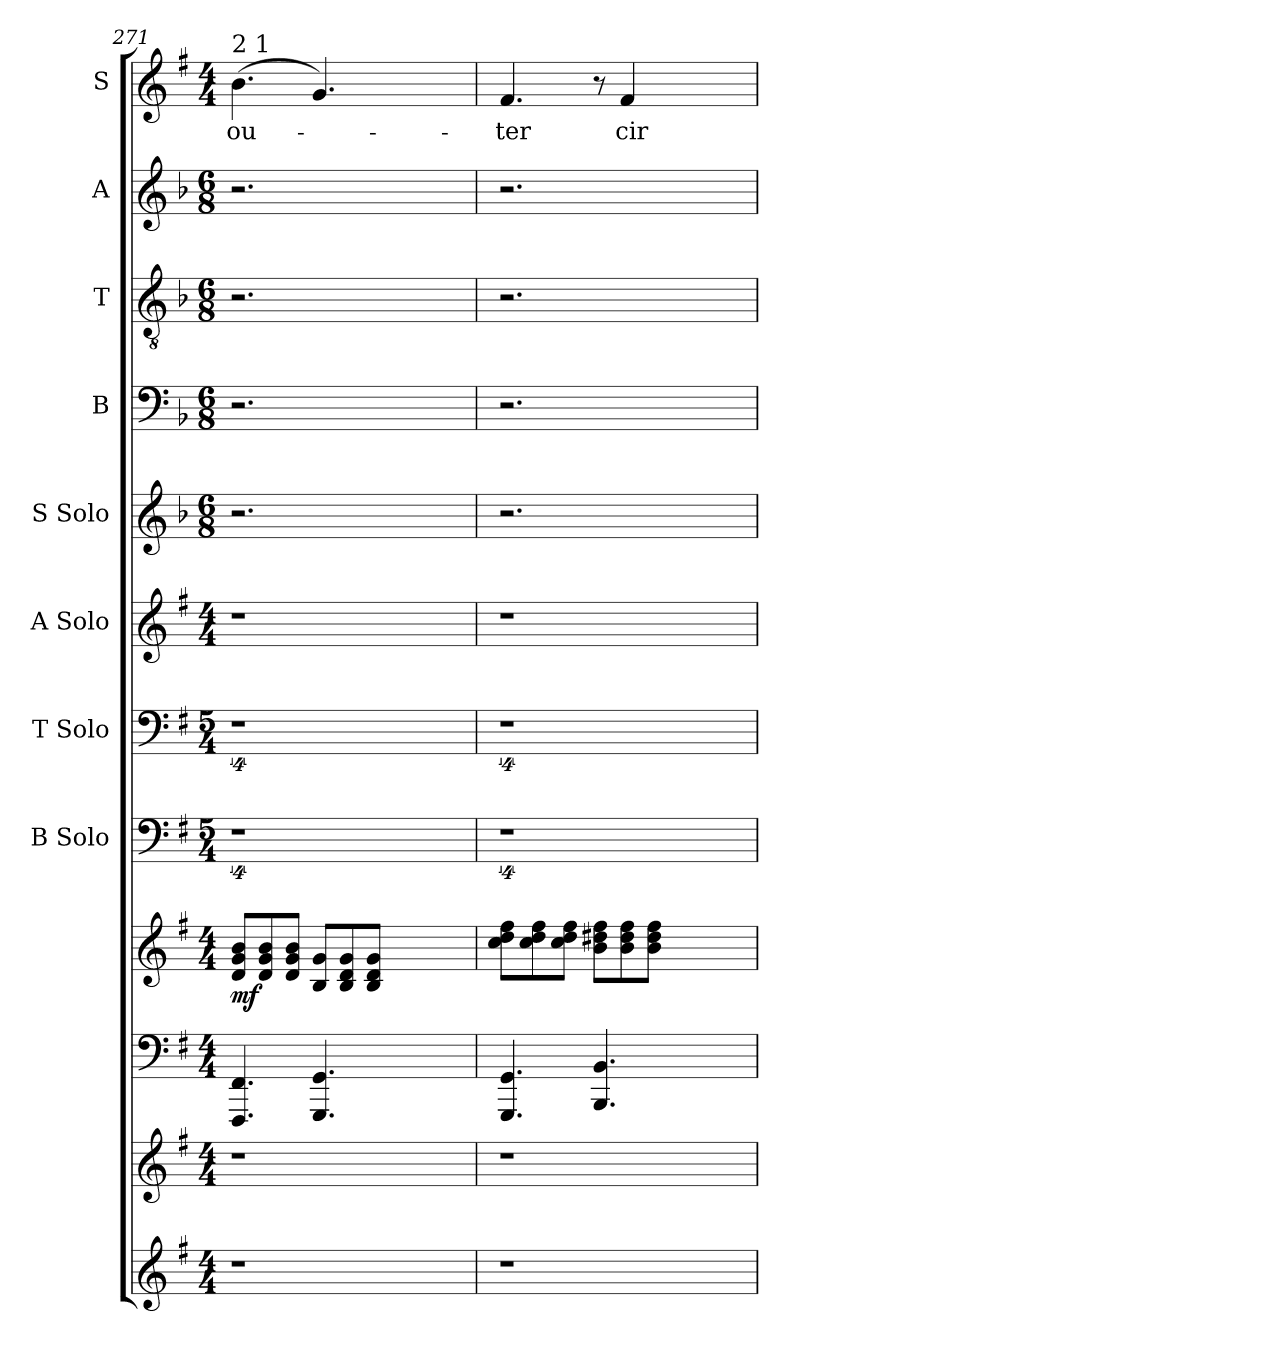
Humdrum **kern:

**kern	**kern	**kern	**kern	**dynam	**kern	**kern	**kern	**kern	**kern	**kern	**kern	**kern	**text
*part12	*part11	*part10	*part9	*part9	*part8	*part7	*part6	*part5	*part4	*part3	*part2	*part1	*part1
*staff12	*staff11	*staff10	*staff9	*staff9	*staff8	*staff7	*staff6	*staff5	*staff4	*staff3	*staff2	*staff1	*staff1
*	*	*	*	*	*I"B Solo	*I"T Solo	*I"A Solo	*I"S Solo	*I"B	*I"T	*I"A	*I"S	*
!!LO:LB:g=z
*clefG2	*clefG2	*clefF4	*clefG2	*	*clefF4	*clefF4	*clefG2	*clefG2	*clefF4	*clefGv2	*clefG2	*clefG2	*
*k[f#]	*k[f#]	*k[f#]	*k[f#]	*	*k[f#]	*k[f#]	*k[f#]	*k[b-]	*k[b-]	*k[b-]	*k[b-]	*k[f#]	*
*G:	*G:	*G:	*G:	*	*G:	*G:	*G:	*F:	*F:	*F:	*F:	*G:	*
*M4/4	*M4/4	*M4/4	*M4/4	*	*M5/4	*M5/4	*M4/4	*M6/8	*M6/8	*M6/8	*M6/8	*M4/4	*
=271	=271	=271	=271	=271	=271	=271	=271	=271	=271	=271	=271	=271	=271
!	!	!	!	!	!	!	!	!	!	!	!	!LO:TX:a:t=2 1	!
!	!	!	!	!LO:DY:b	!	!	!	!	!	!	!	!	!LO:LY:b
1r	1r	4.FFF#/ 4.FF#/	8d/ 8g/ 8b/L	mf	4%5r	4%5r	1r	2.r	2.r	2.r	2.r	(>4.b\	ou-
.	.	.	8d/ 8g/ 8b/	.	.	.	.	.	.	.	.	.	.
.	.	.	8d/ 8g/ 8b/J	.	.	.	.	.	.	.	.	.	.
.	.	4.GGG/ 4.GG/	8B/ 8g/L	.	.	.	.	.	.	.	.	4.g/)	.
.	.	.	8B/ 8d/ 8g/	.	.	.	.	.	.	.	.	.	.
.	.	.	8B/ 8d/ 8g/J	.	.	.	.	.	.	.	.	.	.
.	.	2ryy	2ryy	.	.	.	.	2ryy	2ryy	2ryy	2ryy	2ryy	.
4ryy	4ryy	.	.	.	.	.	4ryy	.	.	.	.	.	.
=272	=272	=272	=272	=272	=272	=272	=272	=272	=272	=272	=272	=272	=272
!	!	!	!	!	!	!	!	!	!	!	!	!	!LO:LY:b
1r	1r	4.GGG/ 4.GG/	8cc\ 8dd\ 8ff#\L	.	4%5r	4%5r	1r	2.r	2.r	2.r	2.r	4.f#/	-ter
.	.	.	8cc\ 8dd\ 8ff#\	.	.	.	.	.	.	.	.	.	.
.	.	.	8cc\ 8dd\ 8ff#\J	.	.	.	.	.	.	.	.	.	.
.	.	4.BBB/ 4.BB/	8b\ 8dd#X\ 8ff#\L	.	.	.	.	.	.	.	.	8r	.
!	!	!	!	!	!	!	!	!	!	!	!	!	!LO:LY:b
.	.	.	8b\ 8dd#\ 8ff#\	.	.	.	.	.	.	.	.	4f#/	cir-
.	.	.	8b\ 8dd#\ 8ff#\J	.	.	.	.	.	.	.	.	.	.
.	.	2ryy	2ryy	.	.	.	.	2ryy	2ryy	2ryy	2ryy	2ryy	.
4ryy	4ryy	.	.	.	.	.	4ryy	.	.	.	.	.	.
=	=	=	=	=	=	=	=	=	=	=	=	=	=
*-	*-	*-	*-	*-	*-	*-	*-	*-	*-	*-	*-	*-	*-
